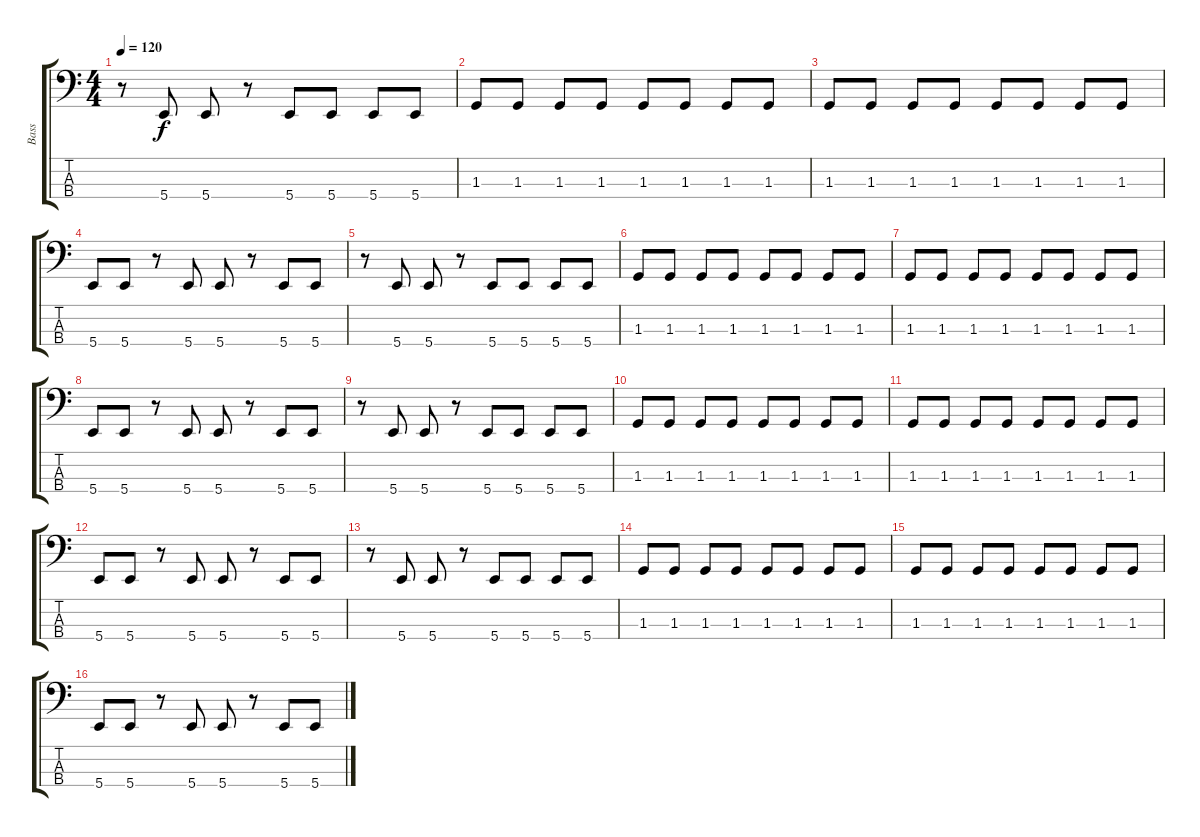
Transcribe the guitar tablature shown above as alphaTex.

\track ("Bass" "Bass") {instrument electricbassfinger}
\staff {score tabs}
\tuning (Gb2 B1 Gb1 B0) {hide}
\ts (4 4)
\tempo 120
\clef f4
\ks c
r.8{dy f} 5.4.8 5.4.8 r.8 5.4.8 5.4.8 5.4.8 5.4.8 |
1.3.8 1.3.8 1.3.8 1.3.8 1.3.8 1.3.8 1.3.8 1.3.8 |
1.3.8 1.3.8 1.3.8 1.3.8 1.3.8 1.3.8 1.3.8 1.3.8 |
5.4.8 5.4.8 r.8 5.4.8 5.4.8 r.8 5.4.8 5.4.8 |
r.8 5.4.8 5.4.8 r.8 5.4.8 5.4.8 5.4.8 5.4.8 |
1.3.8 1.3.8 1.3.8 1.3.8 1.3.8 1.3.8 1.3.8 1.3.8 |
1.3.8 1.3.8 1.3.8 1.3.8 1.3.8 1.3.8 1.3.8 1.3.8 |
5.4.8 5.4.8 r.8 5.4.8 5.4.8 r.8 5.4.8 5.4.8 |
r.8 5.4.8 5.4.8 r.8 5.4.8 5.4.8 5.4.8 5.4.8 |
1.3.8 1.3.8 1.3.8 1.3.8 1.3.8 1.3.8 1.3.8 1.3.8 |
1.3.8 1.3.8 1.3.8 1.3.8 1.3.8 1.3.8 1.3.8 1.3.8 |
5.4.8 5.4.8 r.8 5.4.8 5.4.8 r.8 5.4.8 5.4.8 |
r.8 5.4.8 5.4.8 r.8 5.4.8 5.4.8 5.4.8 5.4.8 |
1.3.8 1.3.8 1.3.8 1.3.8 1.3.8 1.3.8 1.3.8 1.3.8 |
1.3.8 1.3.8 1.3.8 1.3.8 1.3.8 1.3.8 1.3.8 1.3.8 |
5.4.8 5.4.8 r.8 5.4.8 5.4.8 r.8 5.4.8 5.4.8
